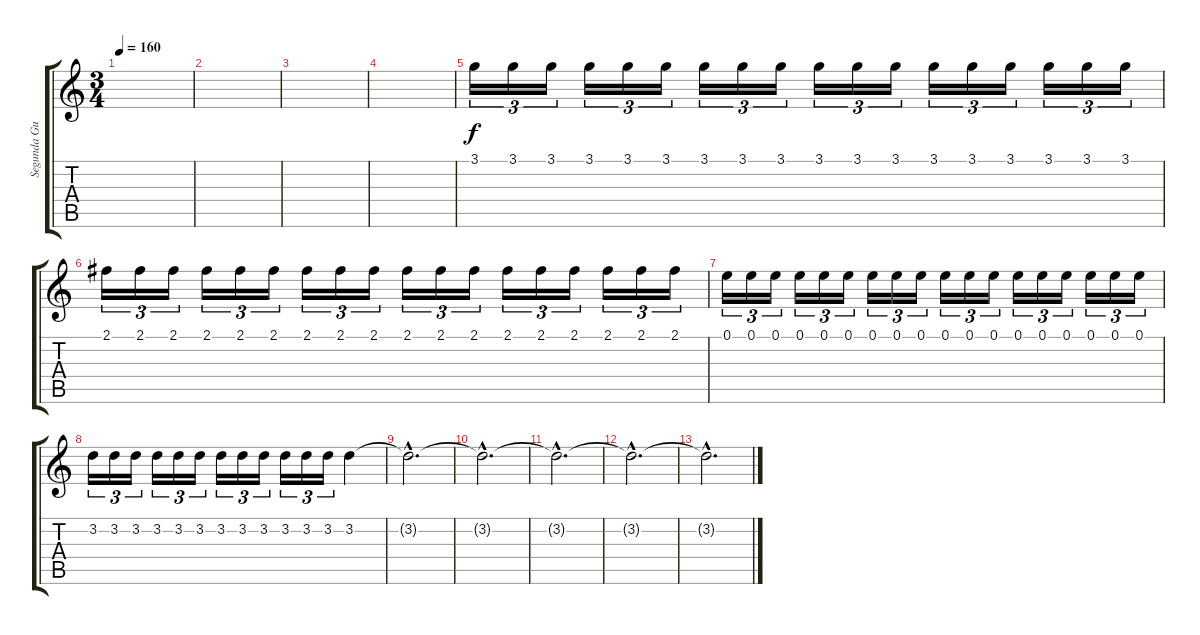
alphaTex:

\track ("Segunda Guitarra" "Segunda Gu") {instrument acousticguitarnylon}
\staff {score tabs}
\tuning (E4 B3 G3 D3 A2 E2) {hide}
\ts (3 4)
\tempo 160
\clef g2
\ks c
|
|
|
|
3.1.16{tu (3 2) dy f volume 7} 3.1.16{tu (3 2)} 3.1.16{tu (3 2)} 3.1.16{tu (3 2)} 3.1.16{tu (3 2)} 3.1.16{tu (3 2)} 3.1.16{tu (3 2)} 3.1.16{tu (3 2)} 3.1.16{tu (3 2)} 3.1.16{tu (3 2)} 3.1.16{tu (3 2)} 3.1.16{tu (3 2)} 3.1.16{tu (3 2)} 3.1.16{tu (3 2)} 3.1.16{tu (3 2)} 3.1.16{tu (3 2)} 3.1.16{tu (3 2)} 3.1.16{tu (3 2)} |
2.1.16{tu (3 2)} 2.1.16{tu (3 2)} 2.1.16{tu (3 2)} 2.1.16{tu (3 2)} 2.1.16{tu (3 2)} 2.1.16{tu (3 2)} 2.1.16{tu (3 2)} 2.1.16{tu (3 2)} 2.1.16{tu (3 2)} 2.1.16{tu (3 2)} 2.1.16{tu (3 2)} 2.1.16{tu (3 2)} 2.1.16{tu (3 2)} 2.1.16{tu (3 2)} 2.1.16{tu (3 2)} 2.1.16{tu (3 2)} 2.1.16{tu (3 2)} 2.1.16{tu (3 2)} |
0.1.16{tu (3 2)} 0.1.16{tu (3 2)} 0.1.16{tu (3 2)} 0.1.16{tu (3 2)} 0.1.16{tu (3 2)} 0.1.16{tu (3 2)} 0.1.16{tu (3 2)} 0.1.16{tu (3 2)} 0.1.16{tu (3 2)} 0.1.16{tu (3 2)} 0.1.16{tu (3 2)} 0.1.16{tu (3 2)} 0.1.16{tu (3 2)} 0.1.16{tu (3 2)} 0.1.16{tu (3 2)} 0.1.16{tu (3 2)} 0.1.16{tu (3 2)} 0.1.16{tu (3 2)} |
3.2.16{tu (3 2)} 3.2.16{tu (3 2)} 3.2.16{tu (3 2)} 3.2.16{tu (3 2)} 3.2.16{tu (3 2)} 3.2.16{tu (3 2)} 3.2.16{tu (3 2)} 3.2.16{tu (3 2)} 3.2.16{tu (3 2)} 3.2.16{tu (3 2)} 3.2.16{tu (3 2)} 3.2.16{tu (3 2)} 3.2.4{volume 10} |
3.2{hac t}.2{d} |
3.2{hac t}.2{d} |
3.2{hac t}.2{d} |
3.2{hac t}.2{d} |
3.2{hac t}.2{d}
